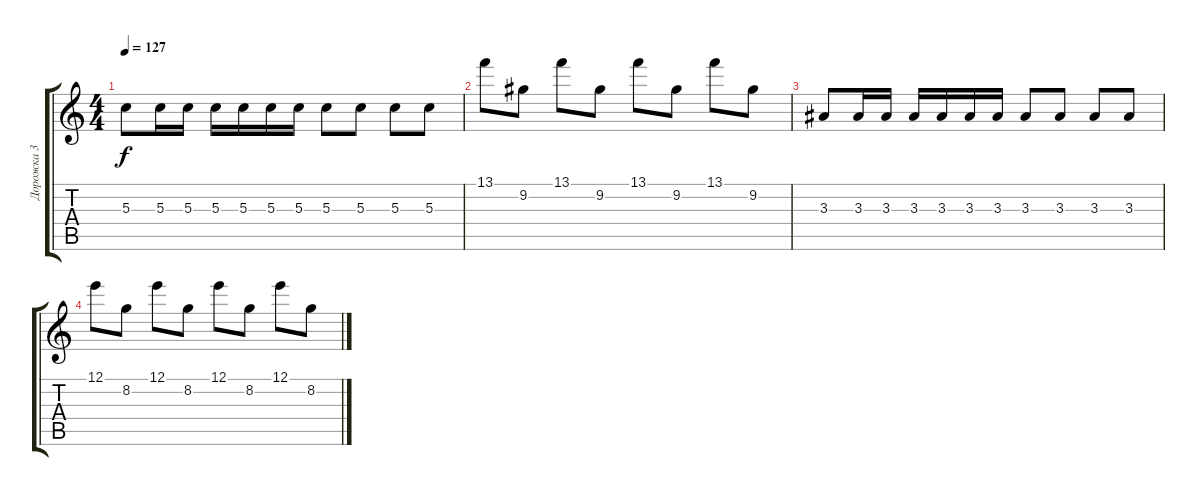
\track ("Дорожка 3" "Дорожка 3") {instrument distortionguitar}
\staff {score tabs}
\tuning (E4 B3 G3 D3 A2 E2) {hide}
\ts (4 4)
\tempo 127
\clef g2
\ks c
5.3.8{dy f} 5.3.16 5.3.16 5.3.16 5.3.16 5.3.16 5.3.16 5.3.8 5.3.8 5.3.8 5.3.8 |
13.1.8 9.2.8 13.1.8 9.2.8 13.1.8 9.2.8 13.1.8 9.2.8 |
3.3.8 3.3.16 3.3.16 3.3.16 3.3.16 3.3.16 3.3.16 3.3.8 3.3.8 3.3.8 3.3.8 |
12.1.8 8.2.8 12.1.8 8.2.8 12.1.8 8.2.8 12.1.8 8.2.8
